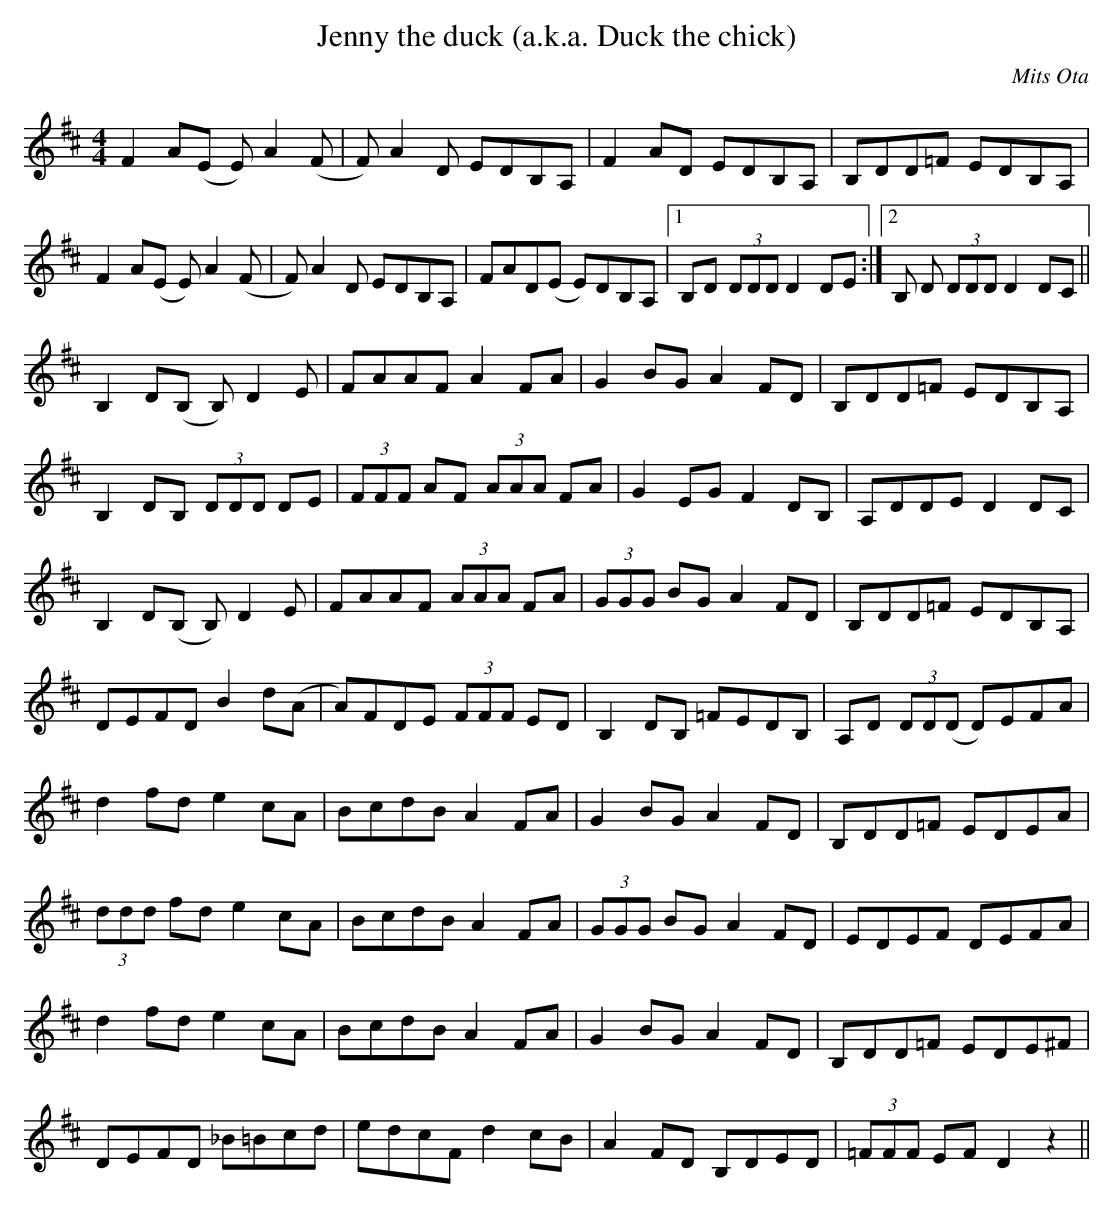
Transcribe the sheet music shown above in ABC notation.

X:1
T:Jenny the duck (a.k.a. Duck the chick)
M:4/4
L:1/8
C:Mits Ota
K:D
F2 A(E E) A2 (F|F) A2 D EDB,A, | F2 AD EDB,A, | B,DD=F EDB,A, |
F2 A(E E) A2 (F|F) A2 D EDB,A, | FAD(E E)DB,A, |1 B,D (3DDD D2 DE :|2 B, D (3DDD D2 DC ||
B,2 D(B, B,) D2 E | FAAF A2 FA | G2 BG A2 FD |  B,DD=F EDB,A, |
B,2 DB, (3DDD DE | (3FFF AF (3AAA FA | G2 EG F2 DB, | A,DDE D2 DC |
B,2 D(B, B,) D2 E | FAAF (3AAA FA | (3GGG BG A2 FD |  B,DD=F EDB,A,|
DEFD B2d(A|A)FDE (3FFF ED |B,2 DB,  =FEDB, | A,D (3DD(D D)EFA|
d2 fd e2 cA | BcdB A2 FA | G2 BG A2 FD| B,DD=F EDEA  |
(3ddd fd e2 cA | BcdB A2 FA | (3GGG BG A2 FD| EDEF DEFA |
d2 fd e2 cA | BcdB A2 FA | G2 BG A2 FD| B,DD=F EDE^F |
DEFD  _B=Bcd |edcF d2 cB| A2 FD B,DED | (3=FFF EF  D2 z2||
